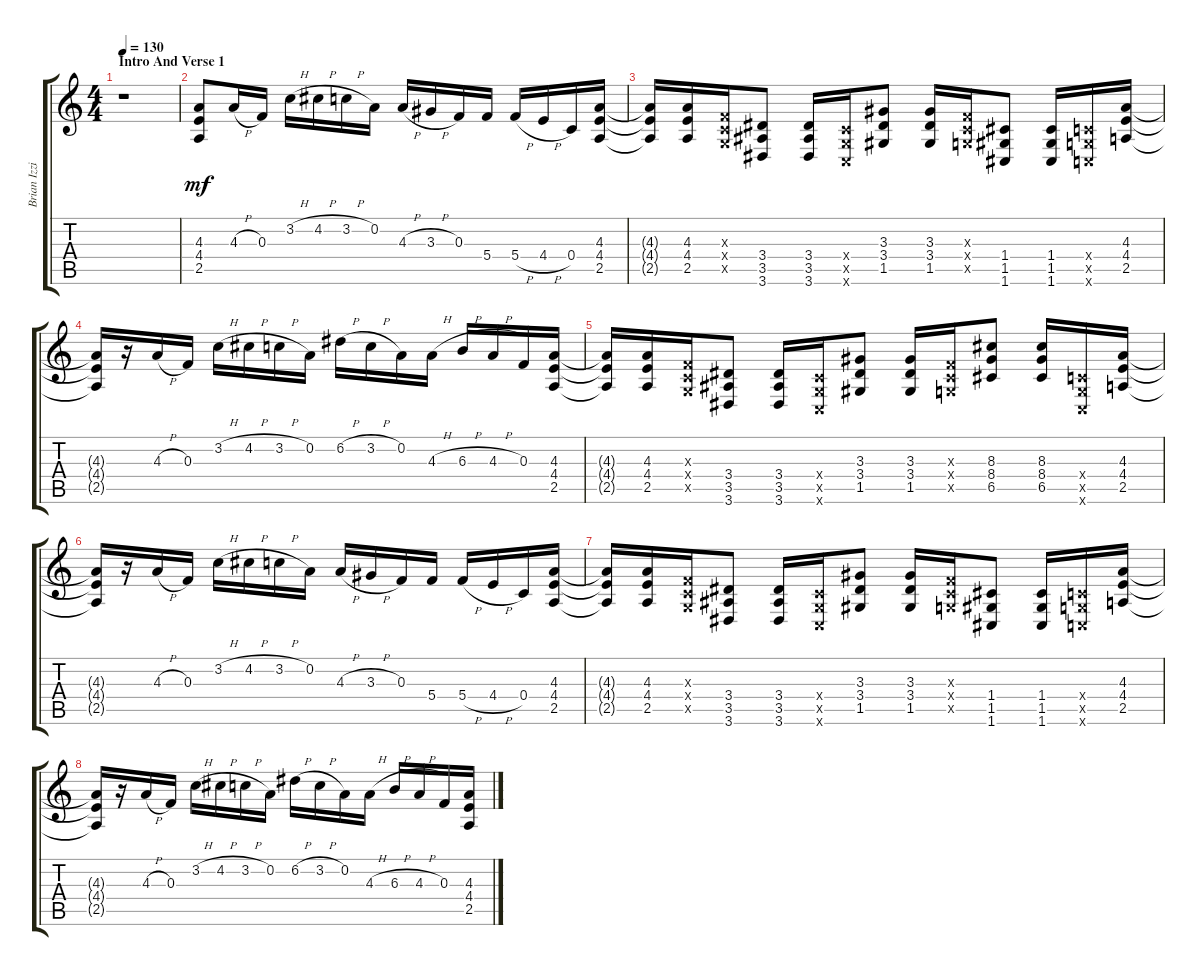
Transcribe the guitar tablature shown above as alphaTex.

\track ("Brian Izzi" "Brian Izzi") {instrument distortionguitar}
\staff {score tabs}
\tuning (D4 A3 F3 C3 G2 C2) {hide}
\ts (4 4)
\section ("" "Intro And Verse 1")
\tempo 130
\clef g2
\ks c
r.1{dy mf instrument distortionguitar} |
(4.3 4.4 2.5).8 4.3{h}.16 0.3.16 3.2{h}.16 4.2{h}.16 3.2{h}.16 0.2.16 4.3{h}.16 3.3{h}.16 0.3.16 5.4.16 5.4{h}.16 4.4{h}.16 0.4.16 (4.3 4.4 2.5).16 |
(4.3{t} 4.4{t} 2.5{t}).16 (4.3 4.4 2.5).16 (0.3{x} 0.4{x} 0.5{x}).16 (3.4 3.5 3.6).8 (3.4 3.5 3.6).16 (0.4{x} 0.5{x} 0.6{x}).16 (3.3 3.4 1.5).8 (3.3 3.4 1.5).16 (0.3{x} 0.4{x} 0.5{x}).16 (1.4 1.5 1.6).8 (1.4 1.5 1.6).16 (0.4{x} 0.5{x} 0.6{x}).16 (4.3 4.4 2.5).16 |
(4.3{t} 4.4{t} 2.5{t}).16 r.16 4.3{h}.16 0.3.16 3.2{h}.16 4.2{h}.16 3.2{h}.16 0.2.16 6.2{h}.16 3.2{h}.16 0.2.16 4.3{h}.16 6.3{h}.16 4.3{h}.16 0.3.16 (4.3 4.4 2.5).16 |
(4.3{t} 4.4{t} 2.5{t}).16 (4.3 4.4 2.5).16 (0.3{x} 0.4{x} 0.5{x}).16 (3.4 3.5 3.6).8 (3.4 3.5 3.6).16 (0.4{x} 0.5{x} 0.6{x}).16 (3.3 3.4 1.5).8 (3.3 3.4 1.5).16 (0.3{x} 0.4{x} 0.5{x}).16 (8.3 8.4 6.5).8 (8.3 8.4 6.5).16 (0.4{x} 0.5{x} 0.6{x}).16 (4.3 4.4 2.5).16 |
(4.3{t} 4.4{t} 2.5{t}).16 r.16 4.3{h}.16 0.3.16 3.2{h}.16 4.2{h}.16 3.2{h}.16 0.2.16 4.3{h}.16 3.3{h}.16 0.3.16 5.4.16 5.4{h}.16 4.4{h}.16 0.4.16 (4.3 4.4 2.5).16 |
(4.3{t} 4.4{t} 2.5{t}).16 (4.3 4.4 2.5).16 (0.3{x} 0.4{x} 0.5{x}).16 (3.4 3.5 3.6).8 (3.4 3.5 3.6).16 (0.4{x} 0.5{x} 0.6{x}).16 (3.3 3.4 1.5).8 (3.3 3.4 1.5).16 (0.3{x} 0.4{x} 0.5{x}).16 (1.4 1.5 1.6).8 (1.4 1.5 1.6).16 (0.4{x} 0.5{x} 0.6{x}).16 (4.3 4.4 2.5).16 |
(4.3{t} 4.4{t} 2.5{t}).16 r.16 4.3{h}.16 0.3.16 3.2{h}.16 4.2{h}.16 3.2{h}.16 0.2.16 6.2{h}.16 3.2{h}.16 0.2.16 4.3{h}.16 6.3{h}.16 4.3{h}.16 0.3.16 (4.3 4.4 2.5).16
